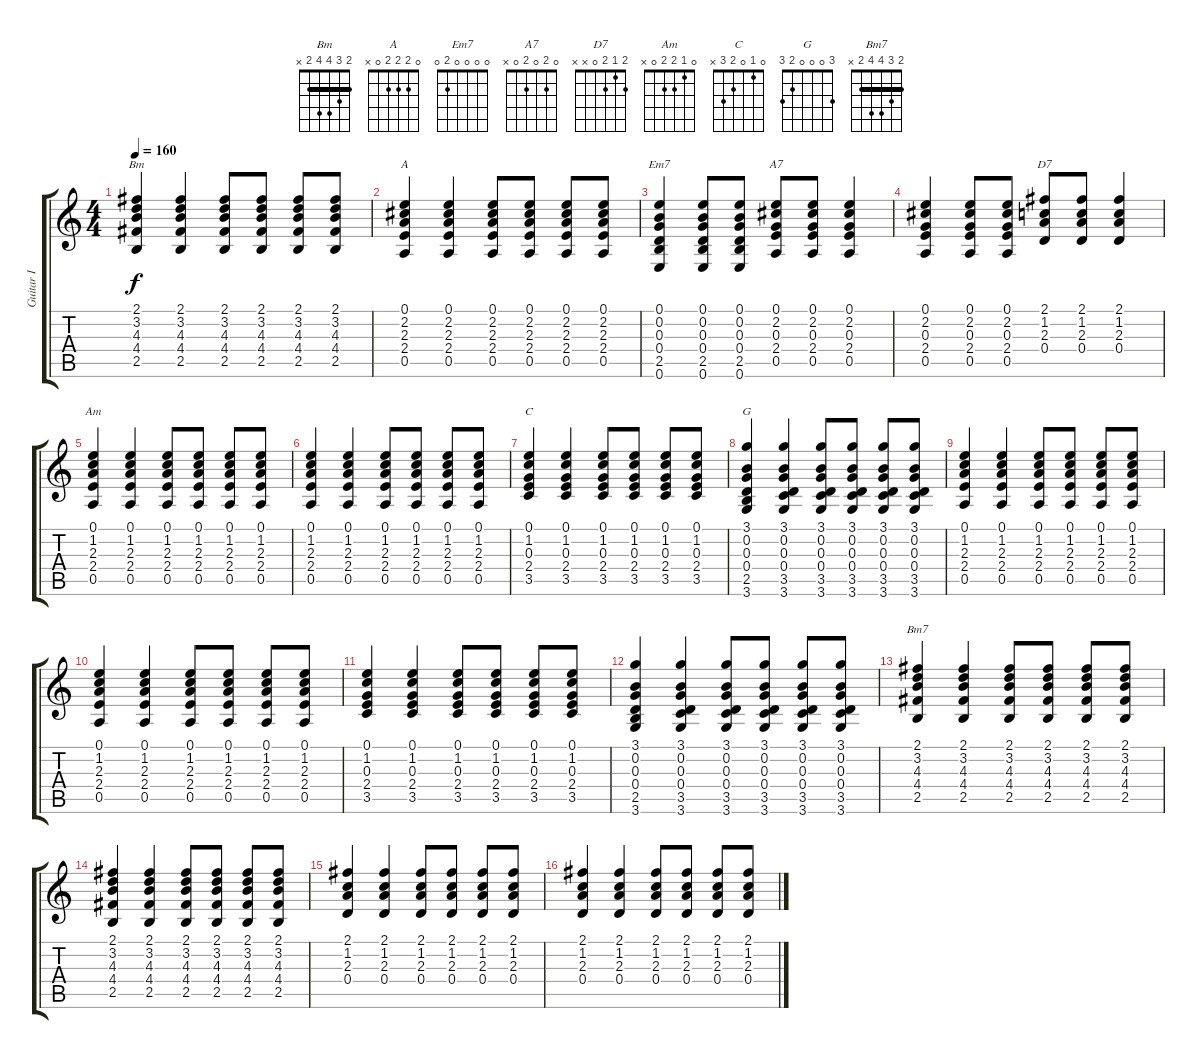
\track ("Guitar I" "Guitar I") {instrument acousticguitarsteel}
\staff {score tabs}
\tuning (E4 B3 G3 D3 A2 E2) {hide}
\chord ("Bm" 2 3 4 4 2 x) {barre 2}
\chord ("A" 0 2 2 2 0 x)
\chord ("Em7" 0 0 0 0 2 0)
\chord ("A7" 0 2 0 2 0 x)
\chord ("D7" 2 1 2 0 x x)
\chord ("Am" 0 1 2 2 0 x)
\chord ("C" 0 1 0 2 3 x)
\chord ("G" 3 0 0 0 2 3)
\chord ("Bm7" 2 3 4 4 2 x) {barre 2}
\ts (4 4)
\tempo 160
\clef g2
\ks c
(2.1 3.2 4.3 4.4 2.5).4{ch "Bm" dy f} (2.1 3.2 4.3 4.4 2.5).4 (2.1 3.2 4.3 4.4 2.5).8 (2.1 3.2 4.3 4.4 2.5).8 (2.1 3.2 4.3 4.4 2.5).8 (2.1 3.2 4.3 4.4 2.5).8 |
(0.1 2.2 2.3 2.4 0.5).4{ch "A"} (0.1 2.2 2.3 2.4 0.5).4 (0.1 2.2 2.3 2.4 0.5).8 (0.1 2.2 2.3 2.4 0.5).8 (0.1 2.2 2.3 2.4 0.5).8 (0.1 2.2 2.3 2.4 0.5).8 |
(0.1 0.2 0.3 0.4 2.5 0.6).4{ch "Em7"} (0.1 0.2 0.3 0.4 2.5 0.6).8 (0.1 0.2 0.3 0.4 2.5 0.6).8 (0.1 2.2 0.3 2.4 0.5).8{ch "A7"} (0.1 2.2 0.3 2.4 0.5).8 (0.1 2.2 0.3 2.4 0.5).4 |
(0.1 2.2 0.3 2.4 0.5).4 (0.1 2.2 0.3 2.4 0.5).8 (0.1 2.2 0.3 2.4 0.5).8 (2.1 1.2 2.3 0.4).8{ch "D7"} (2.1 1.2 2.3 0.4).8 (2.1 1.2 2.3 0.4).4 |
(0.1 1.2 2.3 2.4 0.5).4{ch "Am"} (0.1 1.2 2.3 2.4 0.5).4 (0.1 1.2 2.3 2.4 0.5).8 (0.1 1.2 2.3 2.4 0.5).8 (0.1 1.2 2.3 2.4 0.5).8 (0.1 1.2 2.3 2.4 0.5).8 |
(0.1 1.2 2.3 2.4 0.5).4 (0.1 1.2 2.3 2.4 0.5).4 (0.1 1.2 2.3 2.4 0.5).8 (0.1 1.2 2.3 2.4 0.5).8 (0.1 1.2 2.3 2.4 0.5).8 (0.1 1.2 2.3 2.4 0.5).8 |
(0.1 1.2 0.3 2.4 3.5).4{ch "C"} (0.1 1.2 0.3 2.4 3.5).4 (0.1 1.2 0.3 2.4 3.5).8 (0.1 1.2 0.3 2.4 3.5).8 (0.1 1.2 0.3 2.4 3.5).8 (0.1 1.2 0.3 2.4 3.5).8 |
(3.1 0.2 0.3 0.4 2.5 3.6).4{ch "G"} (3.1 0.2 0.3 0.4 3.5 3.6).4 (3.1 0.2 0.3 0.4 3.5 3.6).8 (3.1 0.2 0.3 0.4 3.5 3.6).8 (3.1 0.2 0.3 0.4 3.5 3.6).8 (3.1 0.2 0.3 0.4 3.5 3.6).8 |
(0.1 1.2 2.3 2.4 0.5).4 (0.1 1.2 2.3 2.4 0.5).4 (0.1 1.2 2.3 2.4 0.5).8 (0.1 1.2 2.3 2.4 0.5).8 (0.1 1.2 2.3 2.4 0.5).8 (0.1 1.2 2.3 2.4 0.5).8 |
(0.1 1.2 2.3 2.4 0.5).4 (0.1 1.2 2.3 2.4 0.5).4 (0.1 1.2 2.3 2.4 0.5).8 (0.1 1.2 2.3 2.4 0.5).8 (0.1 1.2 2.3 2.4 0.5).8 (0.1 1.2 2.3 2.4 0.5).8 |
(0.1 1.2 0.3 2.4 3.5).4 (0.1 1.2 0.3 2.4 3.5).4 (0.1 1.2 0.3 2.4 3.5).8 (0.1 1.2 0.3 2.4 3.5).8 (0.1 1.2 0.3 2.4 3.5).8 (0.1 1.2 0.3 2.4 3.5).8 |
(3.1 0.2 0.3 0.4 2.5 3.6).4 (3.1 0.2 0.3 0.4 3.5 3.6).4 (3.1 0.2 0.3 0.4 3.5 3.6).8 (3.1 0.2 0.3 0.4 3.5 3.6).8 (3.1 0.2 0.3 0.4 3.5 3.6).8 (3.1 0.2 0.3 0.4 3.5 3.6).8 |
(2.1 3.2 4.3 4.4 2.5).4{ch "Bm7"} (2.1 3.2 4.3 4.4 2.5).4 (2.1 3.2 4.3 4.4 2.5).8 (2.1 3.2 4.3 4.4 2.5).8 (2.1 3.2 4.3 4.4 2.5).8 (2.1 3.2 4.3 4.4 2.5).8 |
(2.1 3.2 4.3 4.4 2.5).4 (2.1 3.2 4.3 4.4 2.5).4 (2.1 3.2 4.3 4.4 2.5).8 (2.1 3.2 4.3 4.4 2.5).8 (2.1 3.2 4.3 4.4 2.5).8 (2.1 3.2 4.3 4.4 2.5).8 |
(2.1 1.2 2.3 0.4).4 (2.1 1.2 2.3 0.4).4 (2.1 1.2 2.3 0.4).8 (2.1 1.2 2.3 0.4).8 (2.1 1.2 2.3 0.4).8 (2.1 1.2 2.3 0.4).8 |
(2.1 1.2 2.3 0.4).4 (2.1 1.2 2.3 0.4).4 (2.1 1.2 2.3 0.4).8 (2.1 1.2 2.3 0.4).8 (2.1 1.2 2.3 0.4).8 (2.1 1.2 2.3 0.4).8
